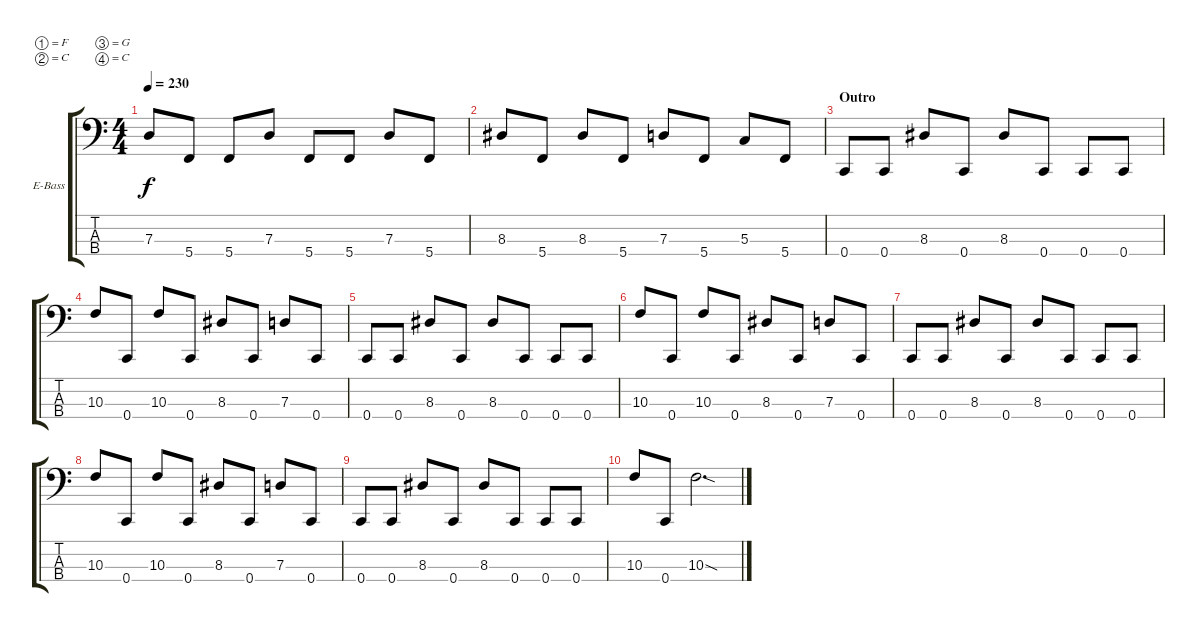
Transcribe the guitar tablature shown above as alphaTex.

\defaultSystemsLayout 4
\bracketExtendMode groupsimilarinstruments
\firstSystemTrackNameOrientation horizontal
\otherSystemsTrackNameOrientation horizontal
\track ("Electric Bass" "E-Bass") {instrument electricbassfinger}
\staff {score tabs}
\tuning (F2 C2 G1 C1)
\ts (4 4)
\tempo 230
\clef f4
\ks c
7.3.8{dy f} 5.4.8 5.4.8 7.3.8 5.4.8 5.4.8 7.3.8 5.4.8 |
8.3.8 5.4.8 8.3.8 5.4.8 7.3.8 5.4.8 5.3.8 5.4.8 |
\section ("" "Outro")
0.4.8 0.4.8 8.3.8 0.4.8 8.3.8 0.4.8 0.4.8 0.4.8 |
10.3.8 0.4.8 10.3.8 0.4.8 8.3.8 0.4.8 7.3.8 0.4.8 |
0.4.8 0.4.8 8.3.8 0.4.8 8.3.8 0.4.8 0.4.8 0.4.8 |
10.3.8 0.4.8 10.3.8 0.4.8 8.3.8 0.4.8 7.3.8 0.4.8 |
0.4.8 0.4.8 8.3.8 0.4.8 8.3.8 0.4.8 0.4.8 0.4.8 |
10.3.8 0.4.8 10.3.8 0.4.8 8.3.8 0.4.8 7.3.8 0.4.8 |
0.4.8 0.4.8 8.3.8 0.4.8 8.3.8 0.4.8 0.4.8 0.4.8 |
10.3.8 0.4.8 10.3{sod}.2{d}
